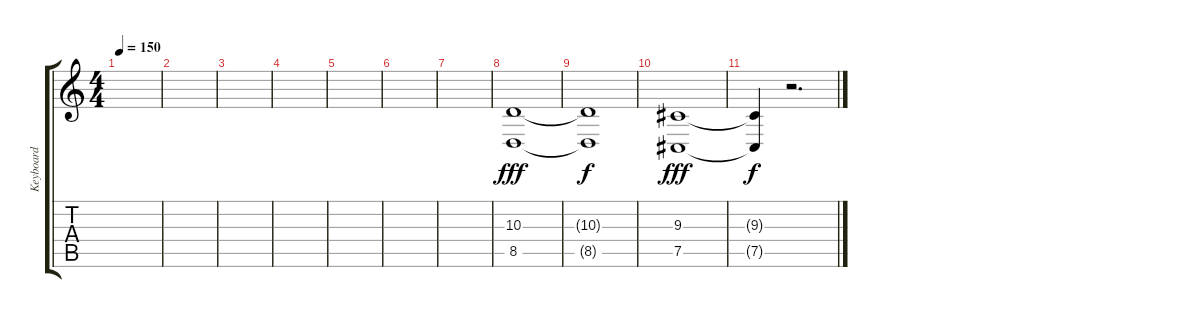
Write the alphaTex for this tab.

\track ("Keyboard" "Keyboard") {instrument stringensemble1}
\staff {score tabs}
\tuning (Db4 Ab3 E3 B2 Gb2 B1) {hide}
\ts (4 4)
\tempo 150
\clef g2
\ks c
|
|
|
|
|
|
|
(10.3 8.5).1{dy fff} |
(10.3{t} 8.5{t}).1{dy f} |
(9.3 7.5).1{dy fff} |
(9.3{t} 7.5{t}).4{dy f} r.2{d}
